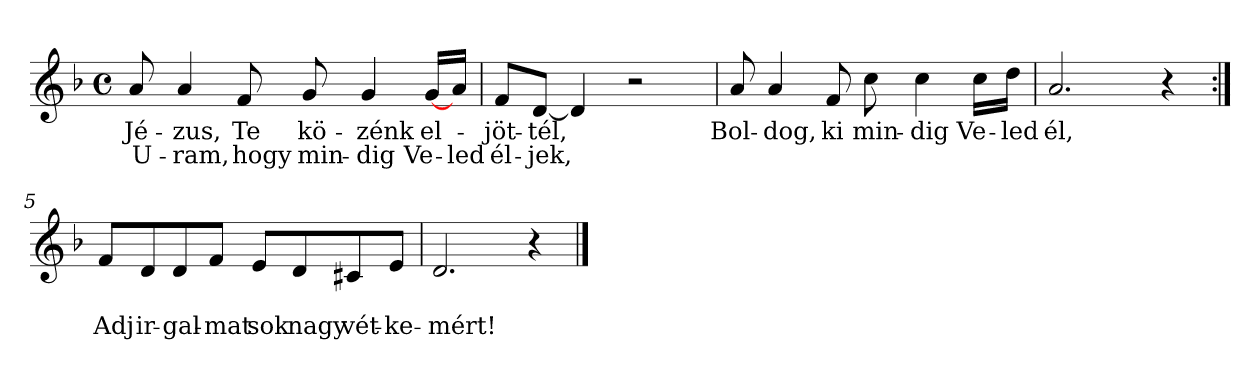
**kern	**text	**text
*part1	*part1	*part1
*staff1	*staff1	*staff1
*clefG2	*	*
*k[b-]	*	*
*d:	*	*
*M4/4	*	*
*met(c)	*	*
=1	=1	=1
!	!LO:LY:b	!LO:LY:b
8a/	Jé-	U-
!	!LO:LY:b	!LO:LY:b
4a/	-zus,	-ram,
!	!LO:LY:b	!LO:LY:b
8f/	Te	hogy
!	!LO:LY:b	!LO:LY:b
8g/	kö-	min-
!	!LO:LY:b	!LO:LY:b
4g/	-zénk	-dig
!	!LO:LY:b	!LO:LY:b
[16g/LL	el-	Ve-
!	!	!LO:LY:b
16a/JJ	.	-led
=2	=2	=2
!	!LO:LY:b	!LO:LY:b
8f/L	-jöt-	él-
!	!LO:LY:b	!LO:LY:b
[8d/J	-tél,	-jek,
4d/]	.	.
2r	.	.
!!LO:LB:g=z
=3	=3	=3
!	!LO:LY:b	!
8a/	Bol-	.
!	!LO:LY:b	!
4a/	-dog,	.
!	!LO:LY:b	!
8f/	ki	.
!	!LO:LY:b	!
8cc\	min-	.
!	!LO:LY:b	!
4cc\	-dig	.
!	!LO:LY:b	!
16cc\LL	Ve-	.
!	!LO:LY:b	!
16dd\JJ	-led	.
=4	=4	=4
!	!LO:LY:b	!
2.a/	él,	.
4r	.	.
=5:|!	=5:|!	=5:|!
!	!	!LO:LY:b
8f/L	.	Adj
!	!	!LO:LY:b
8d/	.	ir-
!	!	!LO:LY:b
8d/	.	-gal-
!	!	!LO:LY:b
8f/J	.	-mat
!	!	!LO:LY:b
8e/L	.	sok
!	!	!LO:LY:b
8d/	.	nagy
!	!	!LO:LY:b
8c#X/	.	vét-
!	!	!LO:LY:b
8e/J	.	-ke-
=6	=6	=6
!	!	!LO:LY:b
2.d/	.	-mért!
4r	.	.
==	==	==
*-	*-	*-
